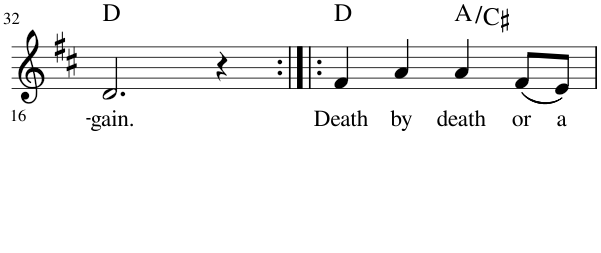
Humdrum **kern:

**kern	**text	**harte
*part1	*part1	*part1
*staff1	*staff1	*
*I"Voice	*	*
*I'Vo.	*	*
!!LO:PB:g=z
*clefG2	*	*
*k[f#c#]	*	*
*M4/4	*	*
=32	=32	=32
!	!LO:LY:b	!
2.d/	-gain.	D:maj
4r	.	.
=33:|!|:	=33:|!|:	=33:|!|:
!	!LO:LY:b	!
4f#/	Death	D:maj
!	!LO:LY:b	!
4a/	by	.
!	!LO:LY:b	!
4a/	death	A:maj/3
!	!LO:LY:b	!
((8f#/L	or	.
!	!LO:LY:b	!
8e/J))	a	.
=	=	=
*-	*-	*-
